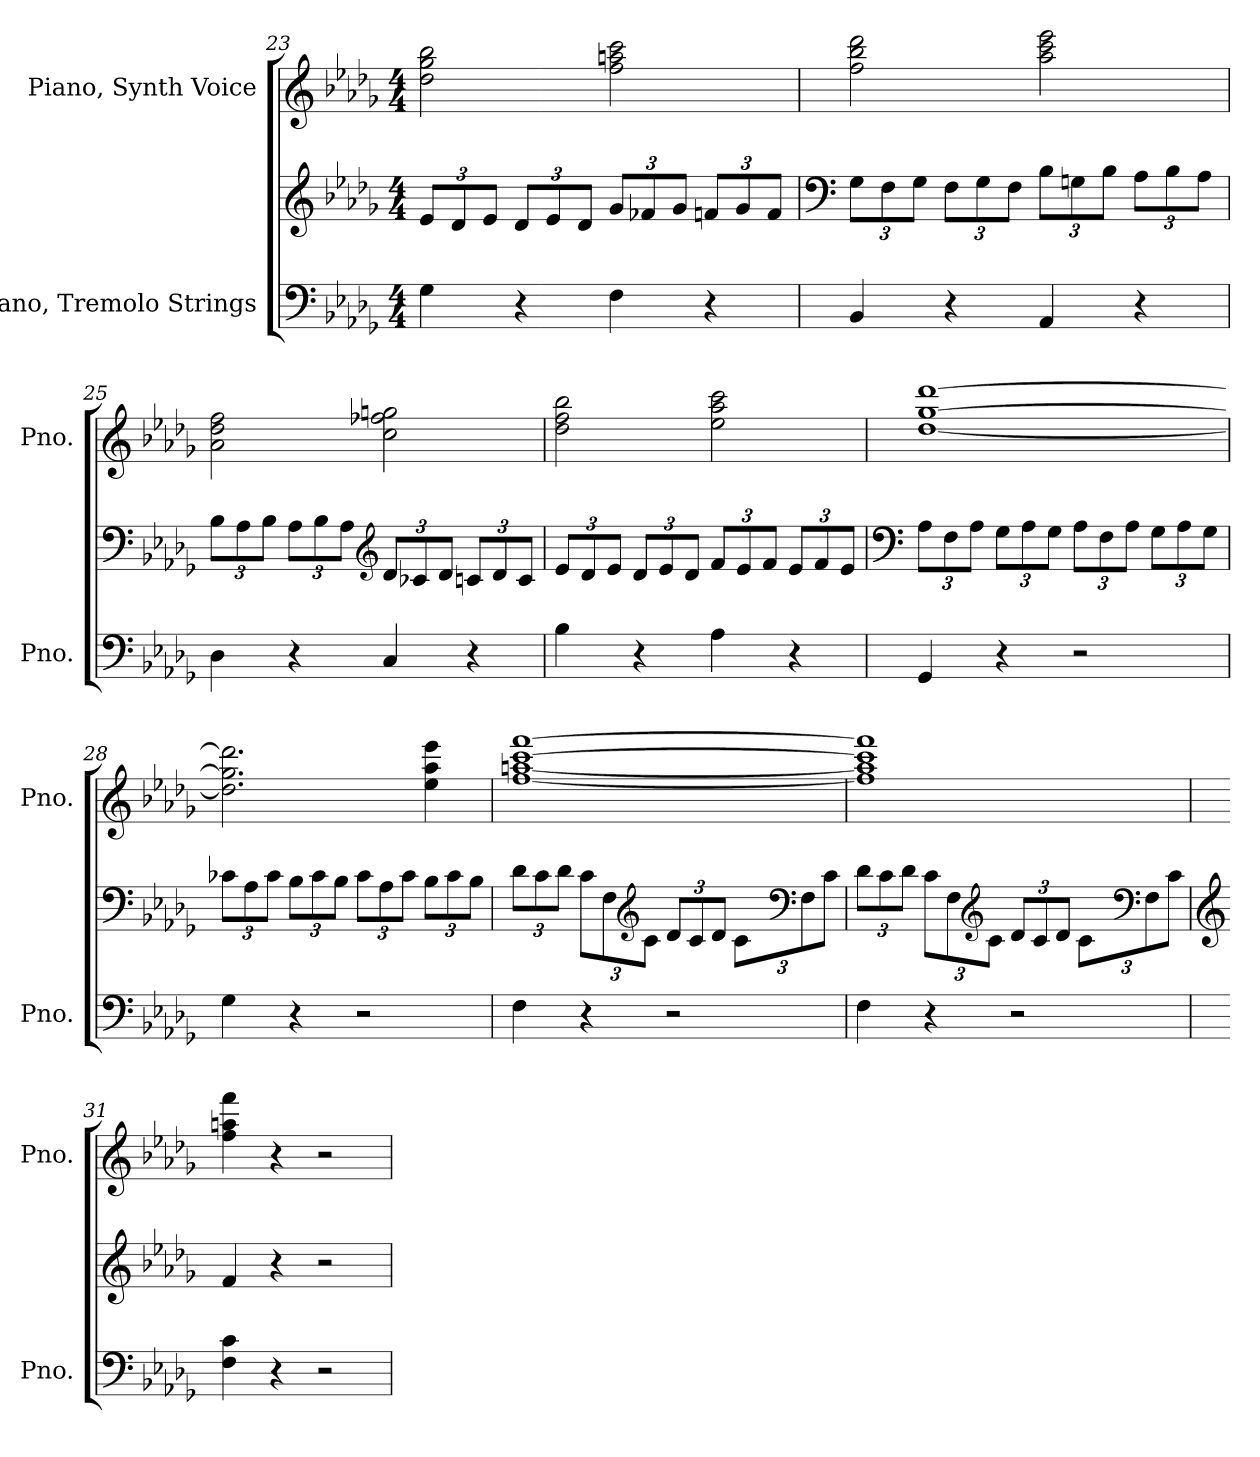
**kern	**kern	**kern
*part2	*part2	*part1
*staff3	*staff2	*staff1
*I"Piano, Tremolo Strings	*	*I"Piano, Synth Voice
*I'Pno.	*	*I'Pno.
*clefF4	*clefG2	*clefG2
*k[b-e-a-d-g-]	*k[b-e-a-d-g-]	*k[b-e-a-d-g-]
*M4/4	*M4/4	*M4/4
*	*Xbrackettup	*
=23	=23	=23
4G-\	12e-/L	2dd-\ 2gg-\ 2bb-\
.	12d-/	.
.	12e-/J	.
4r	12d-/L	.
.	12e-/	.
.	12d-/J	.
4F\	12g-/L	2ff\ 2aan\ 2ccc\
.	12f-X/	.
.	12g-/J	.
4r	12fn/L	.
.	12g-/	.
.	12f/J	.
!!LO:LB:g=z
=24	=24	=24
*	*clefF4	*
4BB-/	12G-\L	2ff\ 2bb-\ 2ddd-\
.	12F\	.
.	12G-\J	.
4r	12F\L	.
.	12G-\	.
.	12F\J	.
4AA-/	12B-\L	2aa-\ 2ccc\ 2eee-\
.	12Gn\	.
.	12B-\J	.
4r	12A-\L	.
.	12B-\	.
.	12A-\J	.
=25	=25	=25
4D-\	12B-\L	2a-\ 2dd-\ 2ff\
.	12A-\	.
.	12B-\J	.
4r	12A-\L	.
.	12B-\	.
.	12A-\J	.
*	*clefG2	*
4C/	12d-/L	2cc\ 2ff-X\ 2ggn\
.	12c-X/	.
.	12d-/J	.
4r	12cn/L	.
.	12d-/	.
.	12c/J	.
=26	=26	=26
4B-\	12e-/L	2dd-\ 2ff\ 2bb-\
.	12d-/	.
.	12e-/J	.
4r	12d-/L	.
.	12e-/	.
.	12d-/J	.
4A-\	12f/L	2ee-\ 2aa-\ 2ccc\
.	12e-/	.
.	12f/J	.
4r	12e-/L	.
.	12f/	.
.	12e-/J	.
!!LO:LB:g=z
=27	=27	=27
*	*clefF4	*
4GG-/	12A-\L	[1dd- [1gg- [1ddd-
.	12F\	.
.	12A-\J	.
4r	12G-\L	.
.	12A-\	.
.	12G-\J	.
2r	12A-\L	.
.	12F\	.
.	12A-\J	.
.	12G-\L	.
.	12A-\	.
.	12G-\J	.
=28	=28	=28
4G-\	12c-X\L	2.dd-\] 2.gg-\] 2.ddd-\]
.	12A-\	.
.	12c-\J	.
4r	12B-\L	.
.	12c-\	.
.	12B-\J	.
2r	12c-\L	.
.	12A-\	.
.	12c-\J	.
.	12B-\L	4ee-\ 4aa-\ 4eee-\
.	12c-\	.
.	12B-\J	.
=29	=29	=29
4F\	12d-\L	[1ff [1aan [1ccc [1fff
.	12c\	.
.	12d-\J	.
4r	12c\L	.
.	12F\	.
*	*clefG2	*
.	12c\J	.
2r	12d-/L	.
.	12c/	.
.	12d-/J	.
.	12c\L	.
*	*clefF4	*
.	12F\	.
.	12c\J	.
!!LO:LB:g=z
=30	=30	=30
4F\	12d-\L	1ff] 1aa] 1ccc] 1fff]
.	12c\	.
.	12d-\J	.
4r	12c\L	.
.	12F\	.
*	*clefG2	*
.	12c\J	.
2r	12d-/L	.
.	12c/	.
.	12d-/J	.
.	12c\L	.
*	*clefF4	*
.	12F\	.
.	12c\J	.
=31	=31	=31
*	*clefG2	*
4F\ 4c\	4f/	4ff\ 4aan\ 4fff\
4r	4r	4r
2r	2r	2r
=	=	=
*-	*-	*-
